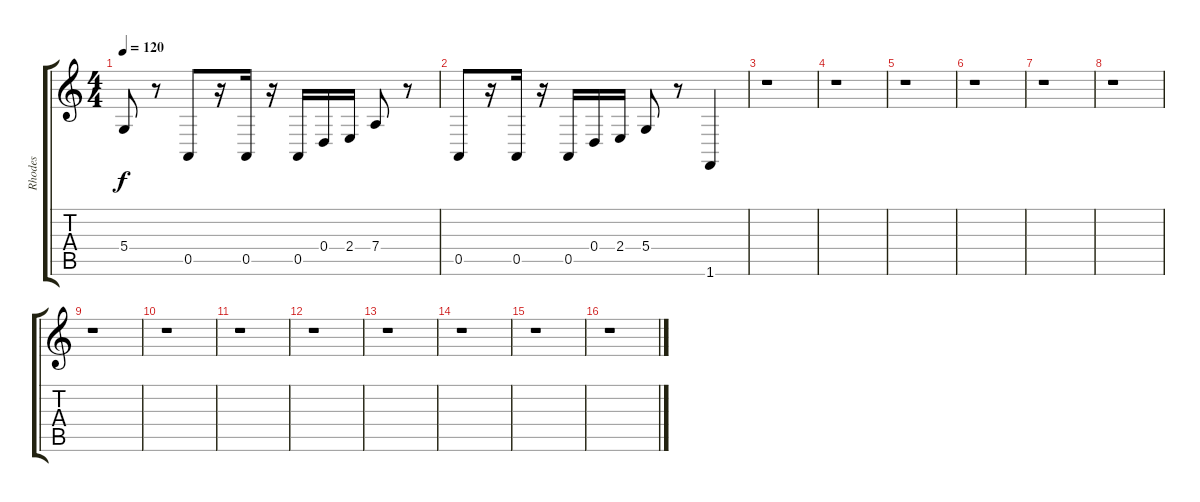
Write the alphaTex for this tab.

\track ("Rhodes" "Rhodes") {instrument electricpiano1}
\staff {score tabs}
\tuning (E4 B3 G3 D3 A2 E2) {hide}
\ts (4 4)
\tempo 120
\clef g2
\ks c
5.4.8{dy f} r.8 0.5.8 r.16 0.5.16 r.16 0.5.16 0.4.16 2.4.16 7.4.8 r.8 |
0.5.8 r.16 0.5.16 r.16 0.5.16 0.4.16 2.4.16 5.4.8 r.8 1.6.4 |
r.1 |
r.1 |
r.1 |
r.1 |
r.1 |
r.1 |
r.1 |
r.1 |
r.1 |
r.1 |
r.1 |
r.1 |
r.1 |
r.1
